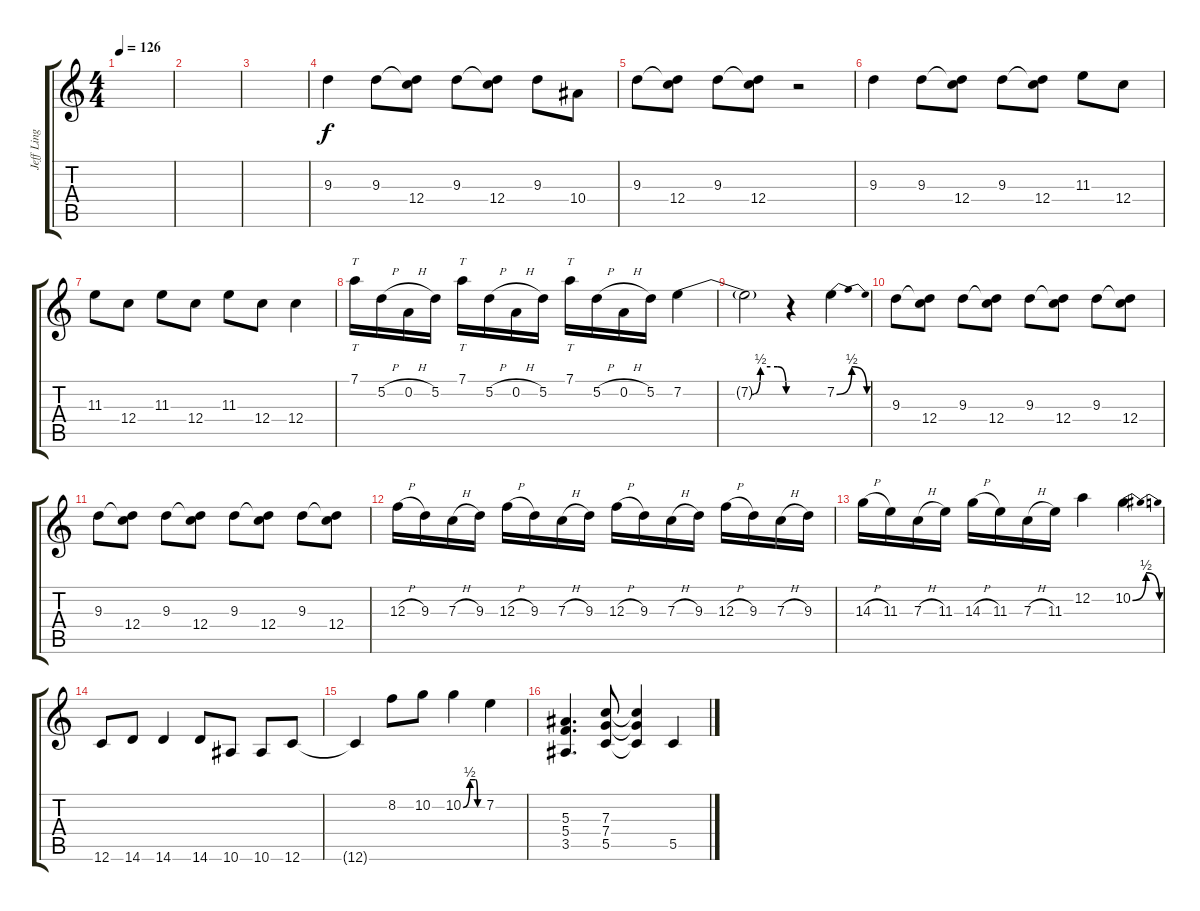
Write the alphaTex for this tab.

\track ("Jeff Ling" "Jeff Ling") {instrument distortionguitar}
\staff {score tabs}
\tuning (D4 A3 F3 C3 G2 C2) {hide}
\ts (4 4)
\tempo 126
\clef g2
\ks c
|
|
|
9.3.4{volume 14} 9.3.8 (9.3{t} 12.4).8 9.3.8 (9.3{t} 12.4).8 9.3.8 10.4.8 |
9.3.8 (9.3{t} 12.4).8 9.3.8 (9.3{t} 12.4).8 r.2 |
9.3.4 9.3.8 (9.3{t} 12.4).8 9.3.8 (9.3{t} 12.4).8 11.3.8 12.4.8 |
11.3.8 12.4.8 11.3.8 12.4.8 11.3.8 12.4.8 12.4.4 |
7.1.16{tt} 5.2{h}.16 0.2{h}.16 5.2.16 7.1.16{tt} 5.2{h}.16 0.2{h}.16 5.2.16 7.1.16{tt} 5.2{h}.16 0.2{h}.16 5.2.16 7.2{be (custom 0 0 40 0 45 2 55 2 60 0)}.4 |
7.2{t}.2 r.4 7.2{be (bendrelease 0 0 30 2 30 2 60 0)}.4 |
9.3.8 (9.3{t} 12.4).8 9.3.8 (9.3{t} 12.4).8 9.3.8 (9.3{t} 12.4).8 9.3.8 (9.3{t} 12.4).8 |
9.3.8 (9.3{t} 12.4).8 9.3.8 (9.3{t} 12.4).8 9.3.8 (9.3{t} 12.4).8 9.3.8 (9.3{t} 12.4).8 |
12.3{h}.16 9.3.16 7.3{h}.16 9.3.16 12.3{h}.16 9.3.16 7.3{h}.16 9.3.16 12.3{h}.16 9.3.16 7.3{h}.16 9.3.16 12.3{h}.16 9.3.16 7.3{h}.16 9.3.16 |
14.3{h}.16 11.3.16 7.3{h}.16 11.3.16 14.3{h}.16 11.3.16 7.3{h}.16 11.3.16 12.2.4 10.2{be (bendrelease 0 0 30 2 30 2 60 0)}.4 |
12.6.8 14.6.8 14.6.4 14.6.8 10.6.8 10.6.8 12.6.8 |
12.6{t}.4 8.2.8 10.2.8 10.2{be (custom 0 0 21 2 39 2 45 0 60 0)}.4 7.2.4 |
(5.3 5.4 3.5).4{d} (7.3 7.4 5.5).8 (7.3{t} 7.4{t} 5.5{t}).4 5.5.4
